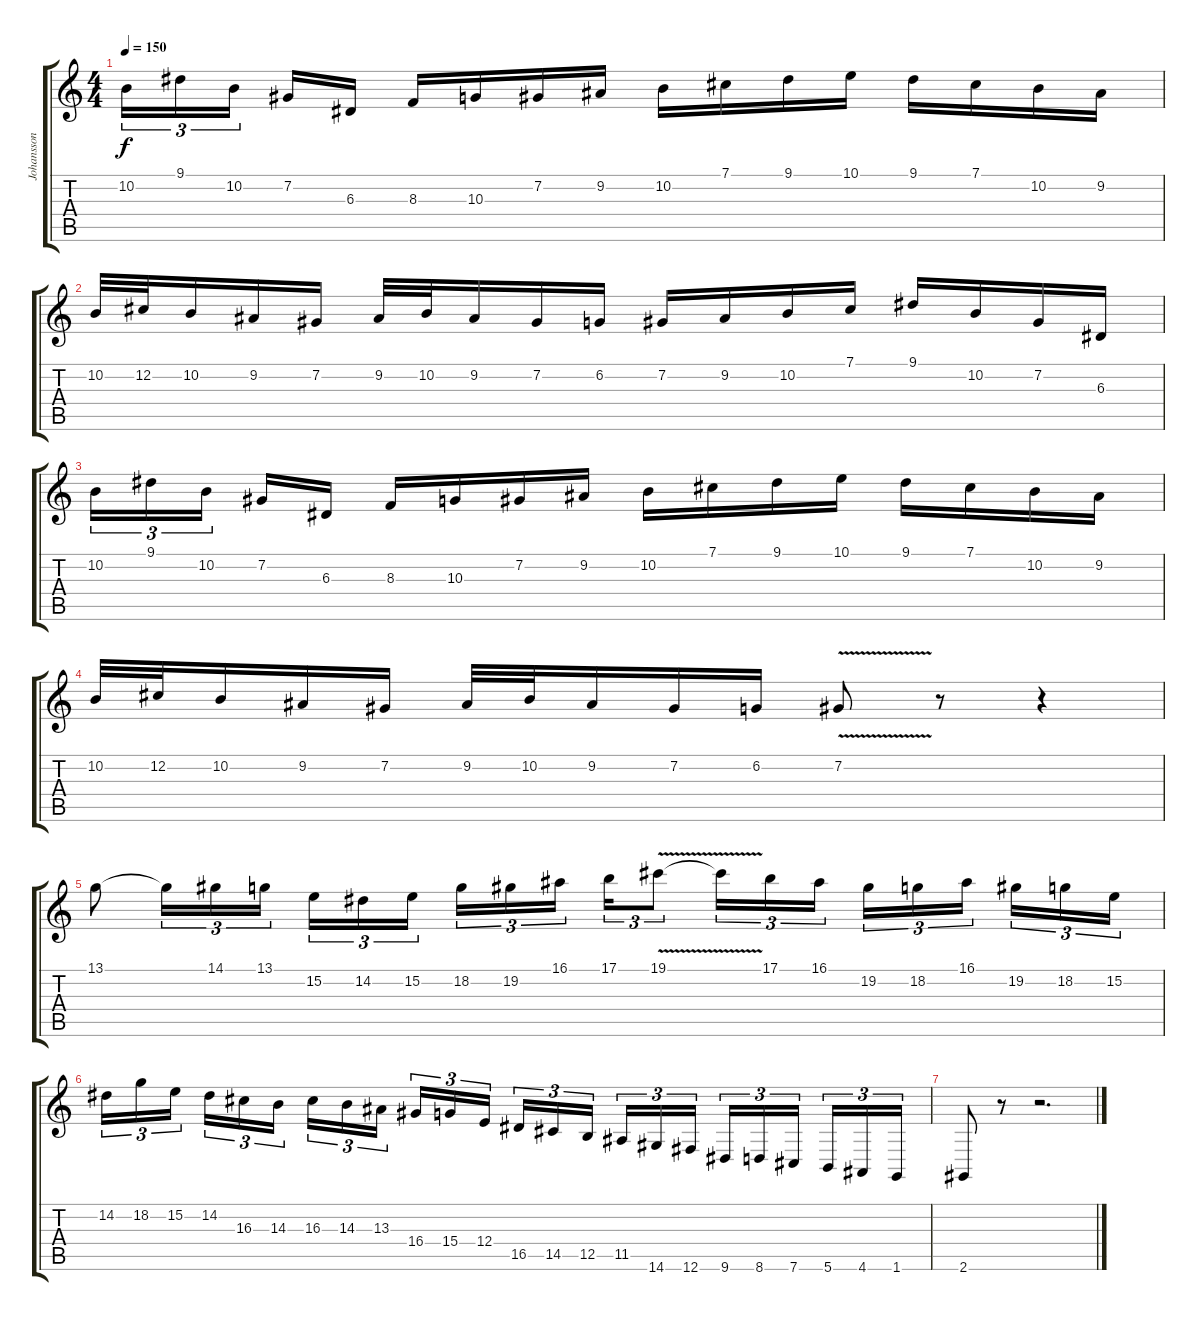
\track ("Johansson 2" "Johansson ") {instrument lead1square}
\staff {score tabs}
\tuning (Gb4 Db4 A3 E3 B2 Gb2) {hide}
\ts (4 4)
\tempo 150
\clef g2
\ks c
10.2.16{tu (3 2) dy f} 9.1.16{tu (3 2)} 10.2.16{tu (3 2)} 7.2.16 6.3.16 8.3.16 10.3.16 7.2.16 9.2.16 10.2.16 7.1.16 9.1.16 10.1.16 9.1.16 7.1.16 10.2.16 9.2.16 |
10.2.32 12.2.32 10.2.16 9.2.16 7.2.16 9.2.32 10.2.32 9.2.16 7.2.16 6.2.16 7.2.16 9.2.16 10.2.16 7.1.16 9.1.16 10.2.16 7.2.16 6.3.16 |
10.2.16{tu (3 2)} 9.1.16{tu (3 2)} 10.2.16{tu (3 2)} 7.2.16 6.3.16 8.3.16 10.3.16 7.2.16 9.2.16 10.2.16 7.1.16 9.1.16 10.1.16 9.1.16 7.1.16 10.2.16 9.2.16 |
10.2.32 12.2.32 10.2.16 9.2.16 7.2.16 9.2.32 10.2.32 9.2.16 7.2.16 6.2.16 7.2{v}.8 r.8 r.4 |
13.1.8 13.1{t}.16{tu (3 2)} 14.1.16{tu (3 2)} 13.1.16{tu (3 2)} 15.2.16{tu (3 2)} 14.2.16{tu (3 2)} 15.2.16{tu (3 2)} 18.2.16{tu (3 2)} 19.2.16{tu (3 2)} 16.1.16{tu (3 2)} 17.1.16{tu (3 2)} 19.1{v}.8{tu (3 2)} 19.1{t}.16{tu (3 2)} 17.1.16{tu (3 2)} 16.1.16{tu (3 2)} 19.2.16{tu (3 2)} 18.2.16{tu (3 2)} 16.1.16{tu (3 2)} 19.2.16{tu (3 2)} 18.2.16{tu (3 2)} 15.2.16{tu (3 2)} |
14.2.16{tu (3 2)} 18.2.16{tu (3 2)} 15.2.16{tu (3 2)} 14.2.16{tu (3 2)} 16.3.16{tu (3 2)} 14.3.16{tu (3 2)} 16.3.16{tu (3 2)} 14.3.16{tu (3 2)} 13.3.16{tu (3 2)} 16.4.16{tu (3 2)} 15.4.16{tu (3 2)} 12.4.16{tu (3 2)} 16.5.16{tu (3 2)} 14.5.16{tu (3 2)} 12.5.16{tu (3 2)} 11.5.16{tu (3 2)} 14.6.16{tu (3 2)} 12.6.16{tu (3 2)} 9.6.16{tu (3 2)} 8.6.16{tu (3 2)} 7.6.16{tu (3 2)} 5.6.16{tu (3 2)} 4.6.16{tu (3 2)} 1.6.16{tu (3 2)} |
2.6.8 r.8 r.2{d}
